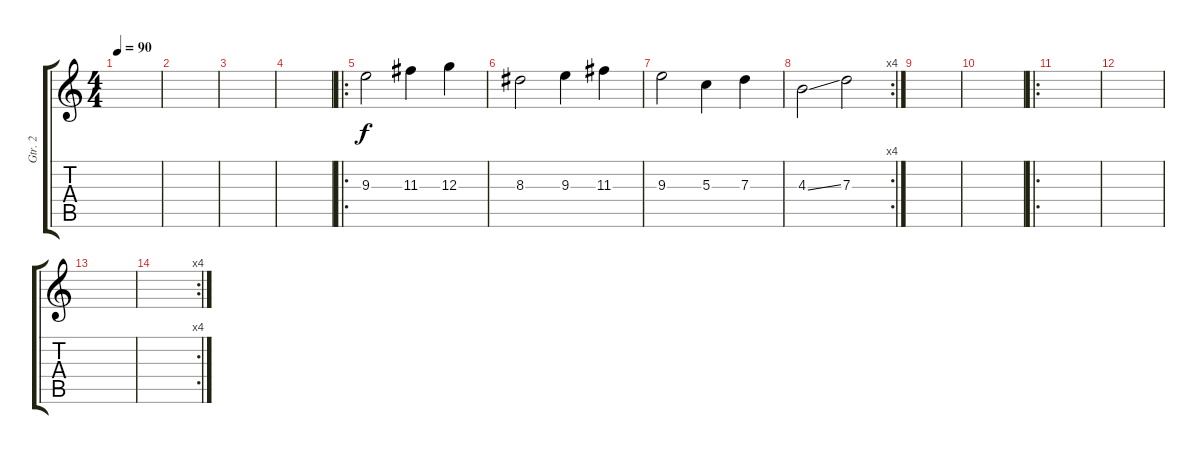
\track ("Gtr. 2" "Gtr. 2") {instrument distortionguitar}
\staff {score tabs}
\tuning (E4 B3 G3 D3 A2 E2) {hide}
\ts (4 4)
\tempo 90
\clef g2
\ks c
|
|
|
|
\ro
9.3.2 11.3.4 12.3.4 |
8.3.2 9.3.4 11.3.4 |
9.3.2 5.3.4 7.3.4 |
\rc 4
4.3{ss}.2 7.3.2 |
|
|
\ro
|
|
|
\rc 4
